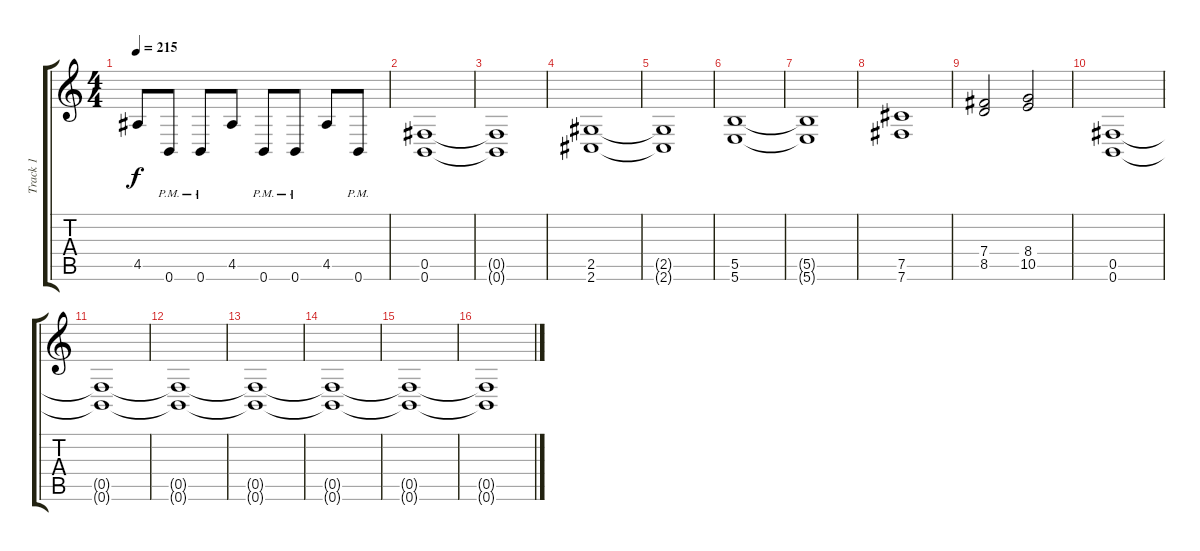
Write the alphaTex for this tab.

\track ("Track 1" "Track 1") {instrument overdrivenguitar}
\staff {score tabs}
\tuning (Db4 Ab3 E3 B2 Gb2 B1) {hide}
\ts (4 4)
\tempo 215
\clef g2
\ks c
4.5.8{dy f} 0.6{pm}.8 0.6{pm}.8 4.5.8 0.6{pm}.8 0.6{pm}.8 4.5.8 0.6{pm}.8 |
(0.5 0.6).1 |
(0.5{t} 0.6{t}).1 |
(2.5 2.6).1 |
(2.5{t} 2.6{t}).1 |
(5.5 5.6).1 |
(5.5{t} 5.6{t}).1 |
(7.5 7.6).1 |
(7.4 8.5).2 (8.4 10.5).2 |
(0.5 0.6).1 |
(0.5{t} 0.6{t}).1 |
(0.5{t} 0.6{t}).1 |
(0.5{t} 0.6{t}).1 |
(0.5{t} 0.6{t}).1 |
(0.5{t} 0.6{t}).1 |
(0.5{t} 0.6{t}).1
